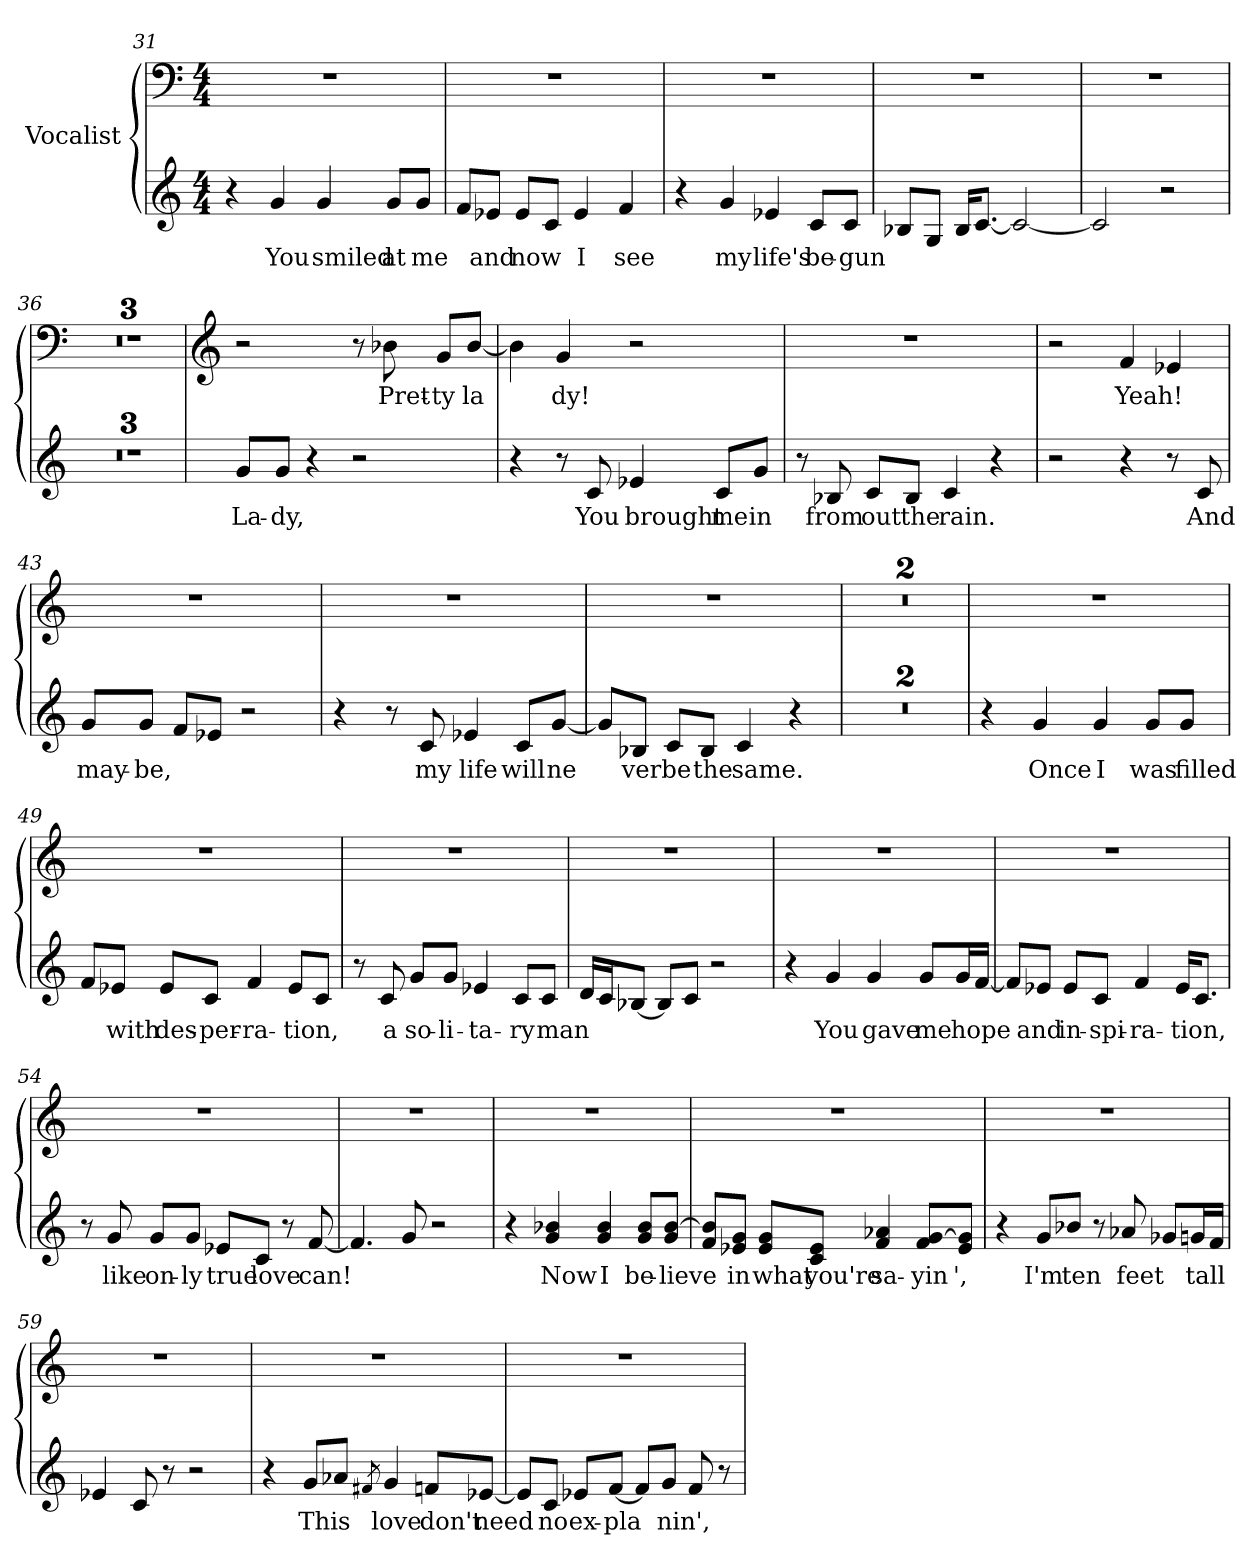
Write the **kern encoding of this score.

**kern	**text	**kern	**text
*part1	*part1	*part1	*part1
*staff2	*staff2	*staff1	*staff1
*I"Vocalist	*	*	*
*clefG2	*	*clefF4	*
*M4/4	*	*M4/4	*
=31	=31	=31	=31
4r	.	1r	.
4g	You	.	.
4g	smiled	.	.
8g/L	at	.	.
8g/J	me	.	.
=32	=32	=32	=32
8f/L	_	1r	.
8e-X/J	and	.	.
8e-/L	now	.	.
8c/J	_	.	.
4e-	I	.	.
4f	see	.	.
=33	=33	=33	=33
4r	.	1r	.
4g	my	.	.
4e-X	life's	.	.
8c/L	be-	.	.
8c/J	-gun	.	.
=34	=34	=34	=34
8B-X/L	_	1r	.
8G/J	_	.	.
16B-/KL	_	.	.
[8.c/J	_	.	.
2c_	_	.	.
=35	=35	=35	=35
2c]	_	1r	.
2r	.	.	.
=36	=36	=36	=36
1r	.	1r	.
=37	=37	=37	=37
1r	.	1r	.
=38	=38	=38	=38
1r	.	1r	.
=39	=39	=39	=39
*	*	*clefG2	*
8g/L	La-	2r	.
8g/J	-dy,	.	.
4r	.	.	.
2r	.	8r	.
.	.	8b-X	Pret-
.	.	8g/L	-ty
.	.	[8b-/J	la
=40	=40	=40	=40
4r	.	4b-]	_
8r	.	4g	dy!
8c	You	.	.
4e-X	brought	2r	.
8c/L	me	.	.
8g/J	in	.	.
=41	=41	=41	=41
8r	.	1r	.
8B-X	from	.	.
8c/L	out	.	.
8B-/J	the	.	.
4c	rain.	.	.
4r	.	.	.
=42	=42	=42	=42
2r	.	2r	.
4r	.	4f	Yeah!
8r	.	4e-X	_
8c	And	.	.
=43	=43	=43	=43
8g/L	may-	1r	.
8g/J	-be,	.	.
8f/L	_	.	.
8e-X/J	_	.	.
2r	.	.	.
=44	=44	=44	=44
4r	.	1r	.
8r	.	.	.
8c	my	.	.
4e-X	life	.	.
8c/L	will	.	.
[8g/J	ne	.	.
=45	=45	=45	=45
8g/L]	_	1r	.
8B-X/J	ver	.	.
8c/L	be	.	.
8B-/J	the	.	.
4c	same.	.	.
4r	.	.	.
=46	=46	=46	=46
1r	.	1r	.
=47	=47	=47	=47
1r	.	1r	.
=48	=48	=48	=48
4r	.	1r	.
4g	Once	.	.
4g	I	.	.
8g/L	was	.	.
8g/J	filled	.	.
=49	=49	=49	=49
8f/L	_	1r	.
8e-X/J	with	.	.
8e-/L	des-	.	.
8c/J	-per-	.	.
4f	-ra-	.	.
8e-/L	-tion,	.	.
8c/J	_	.	.
=50	=50	=50	=50
8r	.	1r	.
8c	a	.	.
8g/L	so-	.	.
8g/J	-li-	.	.
4e-X	-ta-	.	.
8c/L	-ry	.	.
8c/J	man	.	.
=51	=51	=51	=51
16d/LL	_	1r	.
16c/J	_	.	.
[8B-X/J	_	.	.
8B-/L]	_	.	.
8c/J	_	.	.
2r	.	.	.
=52	=52	=52	=52
4r	.	1r	.
4g	You	.	.
4g	gave	.	.
8g/L	me	.	.
16g/L	hope	.	.
[16f/JJ	_	.	.
=53	=53	=53	=53
8f/L]	_	1r	.
8e-X/J	and	.	.
8e-/L	in-	.	.
8c/J	-spi-	.	.
4f	-ra-	.	.
16e-/KL	-tion,	.	.
8.c/J	_	.	.
=54	=54	=54	=54
8r	.	1r	.
8g	like	.	.
8g/L	on-	.	.
8g/J	-ly	.	.
8e-X/L	true	.	.
8c/J	love	.	.
8r	.	.	.
[8f	can!	.	.
=55	=55	=55	=55
4.f]	_	1r	.
8g	_	.	.
2r	.	.	.
=56	=56	=56	=56
4r	.	1r	.
4g 4b-X	Now	.	.
4g 4b-	I	.	.
8g/ 8b-/L	be-	.	.
8g/ [8b-/J	-lieve	.	.
=57	=57	=57	=57
8f/ 8b-]/L	_	1r	.
8e-X/ 8g/J	in	.	.
8e-/ 8g/L	what	.	.
8c/ 8e-/J	you're	.	.
4f 4a-X	sa-	.	.
8f/ [8g/L	-yin	.	.
8e-/ 8g]/J	',	.	.
=58	=58	=58	=58
4r	.	1r	.
8g/L	I'm	.	.
8b-X/J	ten	.	.
8r	.	.	.
8a-X	feet	.	.
8g-X/L	_	.	.
16gn/L	tall	.	.
16f/JJ	_	.	.
=59	=59	=59	=59
4e-X	_	1r	.
8c	_	.	.
8r	.	.	.
2r	.	.	.
=60	=60	=60	=60
4r	.	1r	.
8g/L	This	.	.
8a-X/J	_	.	.
8qf#X	_	.	.
4g	love	.	.
8fn/L	don't	.	.
[8e-X/J	need	.	.
=61	=61	=61	=61
8e-/L]	_	1r	.
8c/J	no	.	.
8e-X/L	ex-	.	.
[8f/J	-pla	.	.
8f/L]	_	.	.
8g/J	nin',	.	.
8f	_	.	.
8r	.	.	.
=	=	=	=
*-	*-	*-	*-
